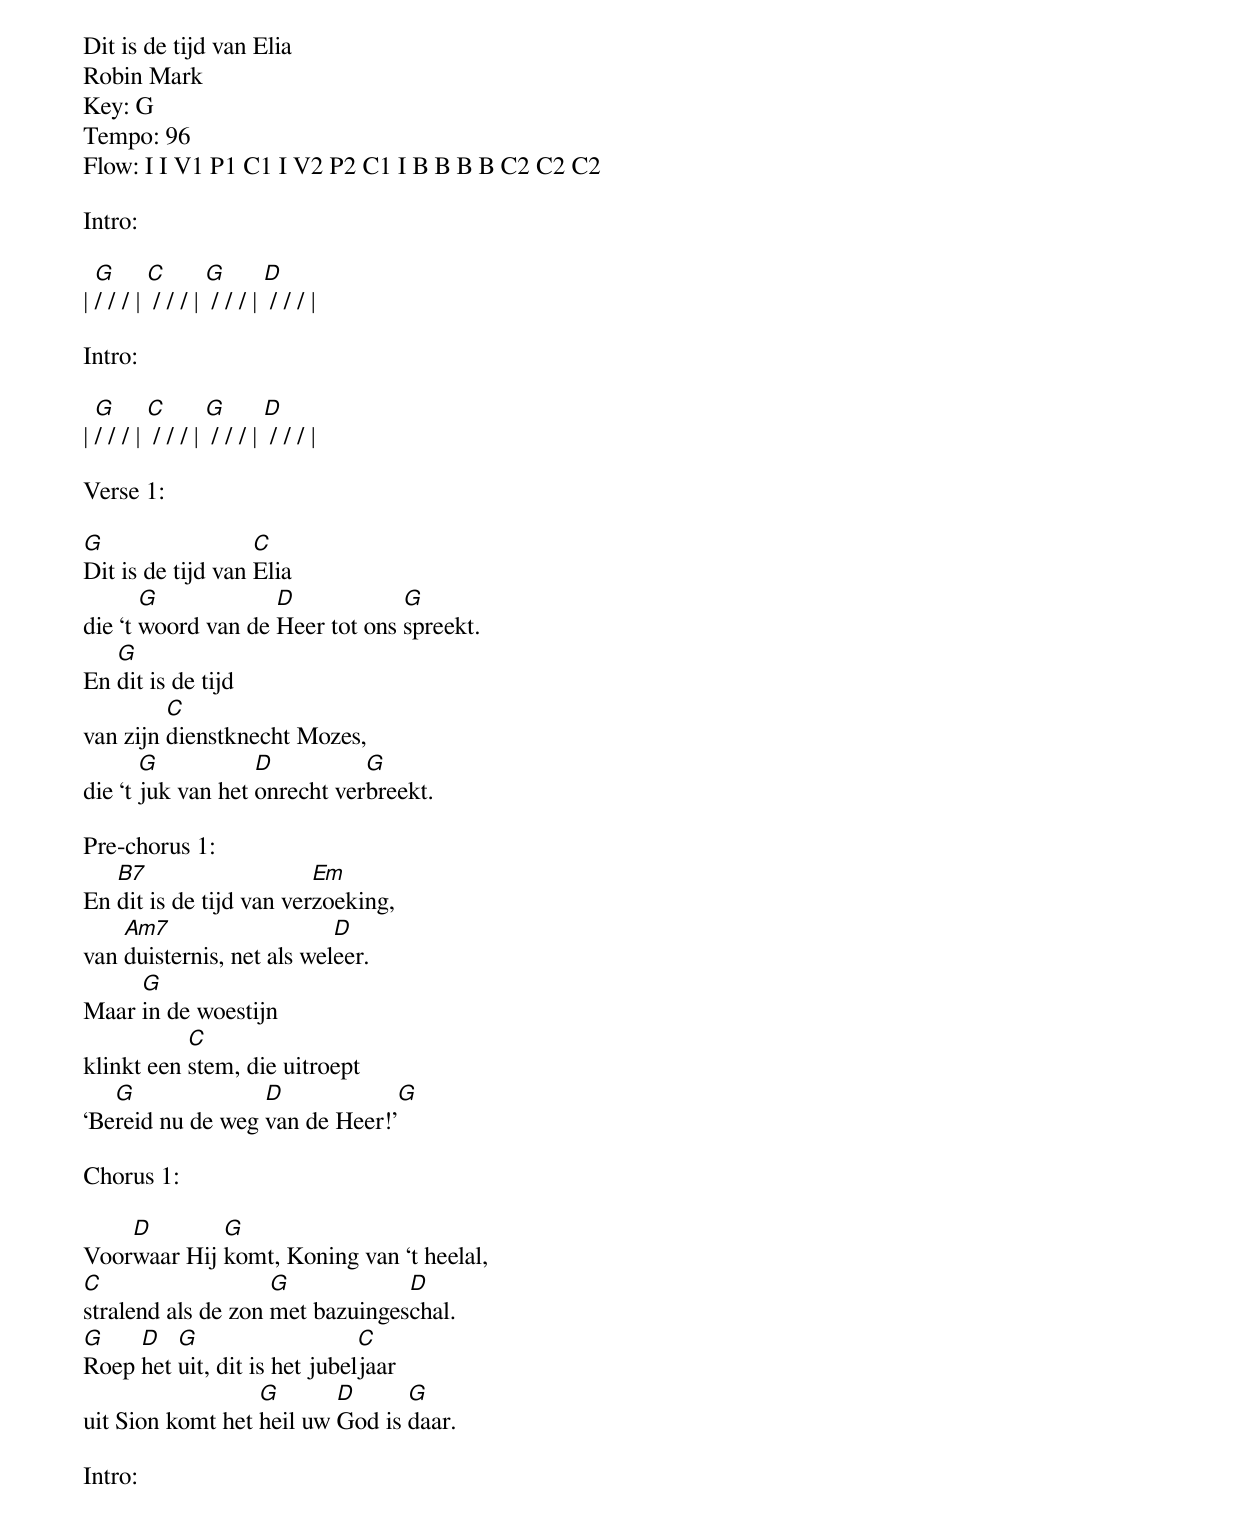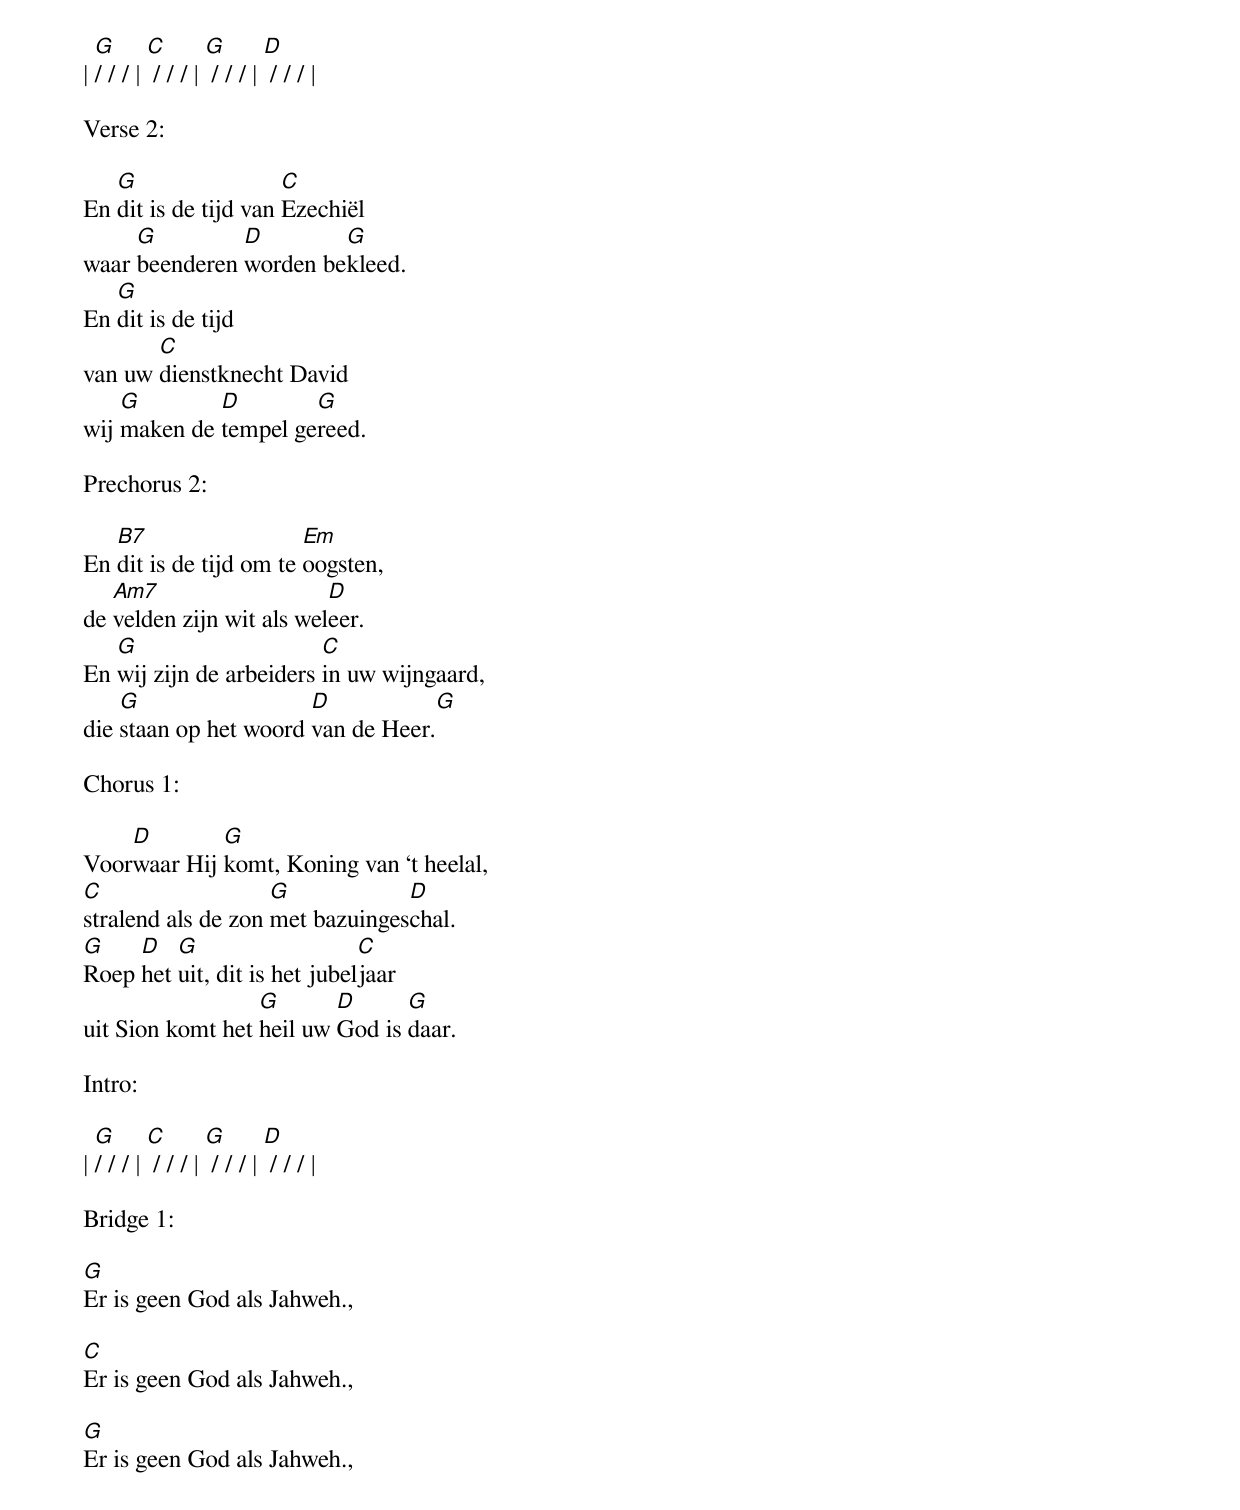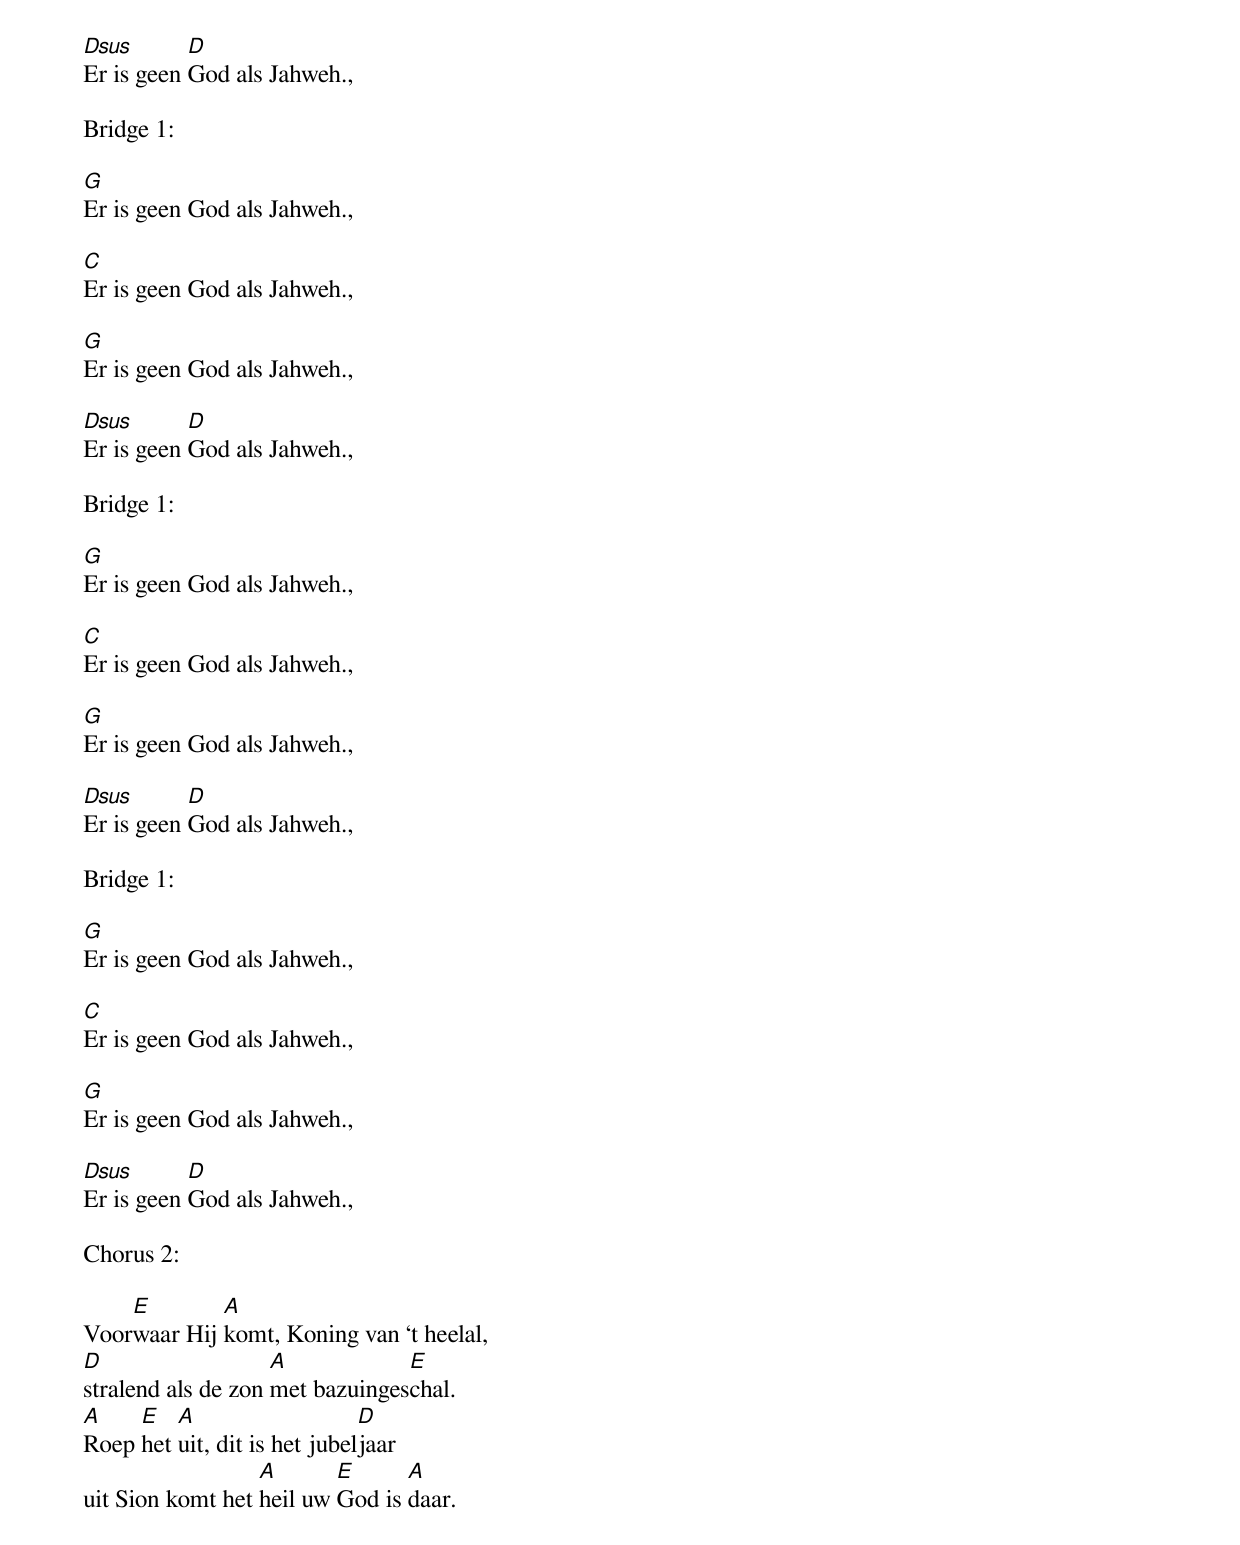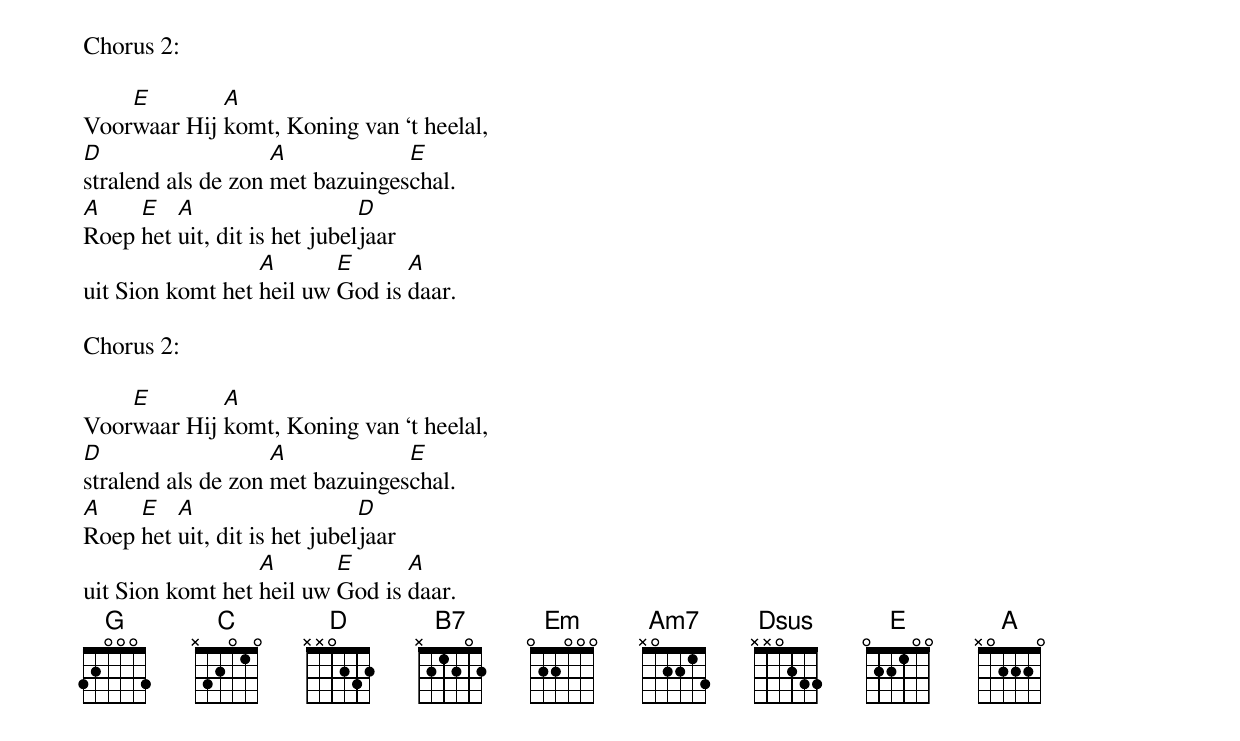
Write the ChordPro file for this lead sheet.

Dit is de tijd van Elia
Robin Mark
Key: G
Tempo: 96
Flow: I I V1 P1 C1 I V2 P2 C1 I B B B B C2 C2 C2

Intro:

| [G]/ / / | [C] / / / | [G] / / / | [D] / / / |

Intro:

| [G]/ / / | [C] / / / | [G] / / / | [D] / / / |

Verse 1:

[G]Dit is de tijd van [C]Elia
die ‘t [G]woord van de [D]Heer tot ons [G]spreekt.
En [G]dit is de tijd
van zijn [C]dienstknecht Mozes,
die ‘t [G]juk van het [D]onrecht ver[G]breekt.

Pre-chorus 1:
En [B7]dit is de tijd van ver[Em]zoeking,
van [Am7]duisternis, net als wel[D]eer.
Maar [G]in de woestijn
klinkt een [C]stem, die uitroept
‘Be[G]reid nu de weg [D]van de Heer!’[G]

Chorus 1:

Voor[D]waar Hij [G]komt, Koning van ‘t heelal,
[C]stralend als de zon [G]met bazuinges[D]chal.
[G]Roep [D]het [G]uit, dit is het jubel[C]jaar
uit Sion komt het [G]heil uw [D]God is [G]daar.

Intro:

| [G]/ / / | [C] / / / | [G] / / / | [D] / / / |

Verse 2:

En [G]dit is de tijd van [C]Ezechiël
waar [G]beenderen [D]worden be[G]kleed.
En [G]dit is de tijd
van uw [C]dienstknecht David
wij [G]maken de [D]tempel ge[G]reed.

Prechorus 2:

En [B7]dit is de tijd om te [Em]oogsten,
de [Am7]velden zijn wit als wel[D]eer.
En [G]wij zijn de arbeiders [C]in uw wijngaard,
die [G]staan op het woord [D]van de Heer.[G]

Chorus 1:

Voor[D]waar Hij [G]komt, Koning van ‘t heelal,
[C]stralend als de zon [G]met bazuinges[D]chal.
[G]Roep [D]het [G]uit, dit is het jubel[C]jaar
uit Sion komt het [G]heil uw [D]God is [G]daar.

Intro:

| [G]/ / / | [C] / / / | [G] / / / | [D] / / / |

Bridge 1:

[G]Er is geen God als Jahweh.,

[C]Er is geen God als Jahweh.,

[G]Er is geen God als Jahweh.,

[Dsus]Er is geen [D]God als Jahweh.,

Bridge 1:

[G]Er is geen God als Jahweh.,

[C]Er is geen God als Jahweh.,

[G]Er is geen God als Jahweh.,

[Dsus]Er is geen [D]God als Jahweh.,

Bridge 1:

[G]Er is geen God als Jahweh.,

[C]Er is geen God als Jahweh.,

[G]Er is geen God als Jahweh.,

[Dsus]Er is geen [D]God als Jahweh.,

Bridge 1:

[G]Er is geen God als Jahweh.,

[C]Er is geen God als Jahweh.,

[G]Er is geen God als Jahweh.,

[Dsus]Er is geen [D]God als Jahweh.,

Chorus 2:

Voor[E]waar Hij [A]komt, Koning van ‘t heelal,
[D]stralend als de zon [A]met bazuinges[E]chal.
[A]Roep [E]het [A]uit, dit is het jubel[D]jaar
uit Sion komt het [A]heil uw [E]God is [A]daar.

Chorus 2:

Voor[E]waar Hij [A]komt, Koning van ‘t heelal,
[D]stralend als de zon [A]met bazuinges[E]chal.
[A]Roep [E]het [A]uit, dit is het jubel[D]jaar
uit Sion komt het [A]heil uw [E]God is [A]daar.

Chorus 2:

Voor[E]waar Hij [A]komt, Koning van ‘t heelal,
[D]stralend als de zon [A]met bazuinges[E]chal.
[A]Roep [E]het [A]uit, dit is het jubel[D]jaar
uit Sion komt het [A]heil uw [E]God is [A]daar.
